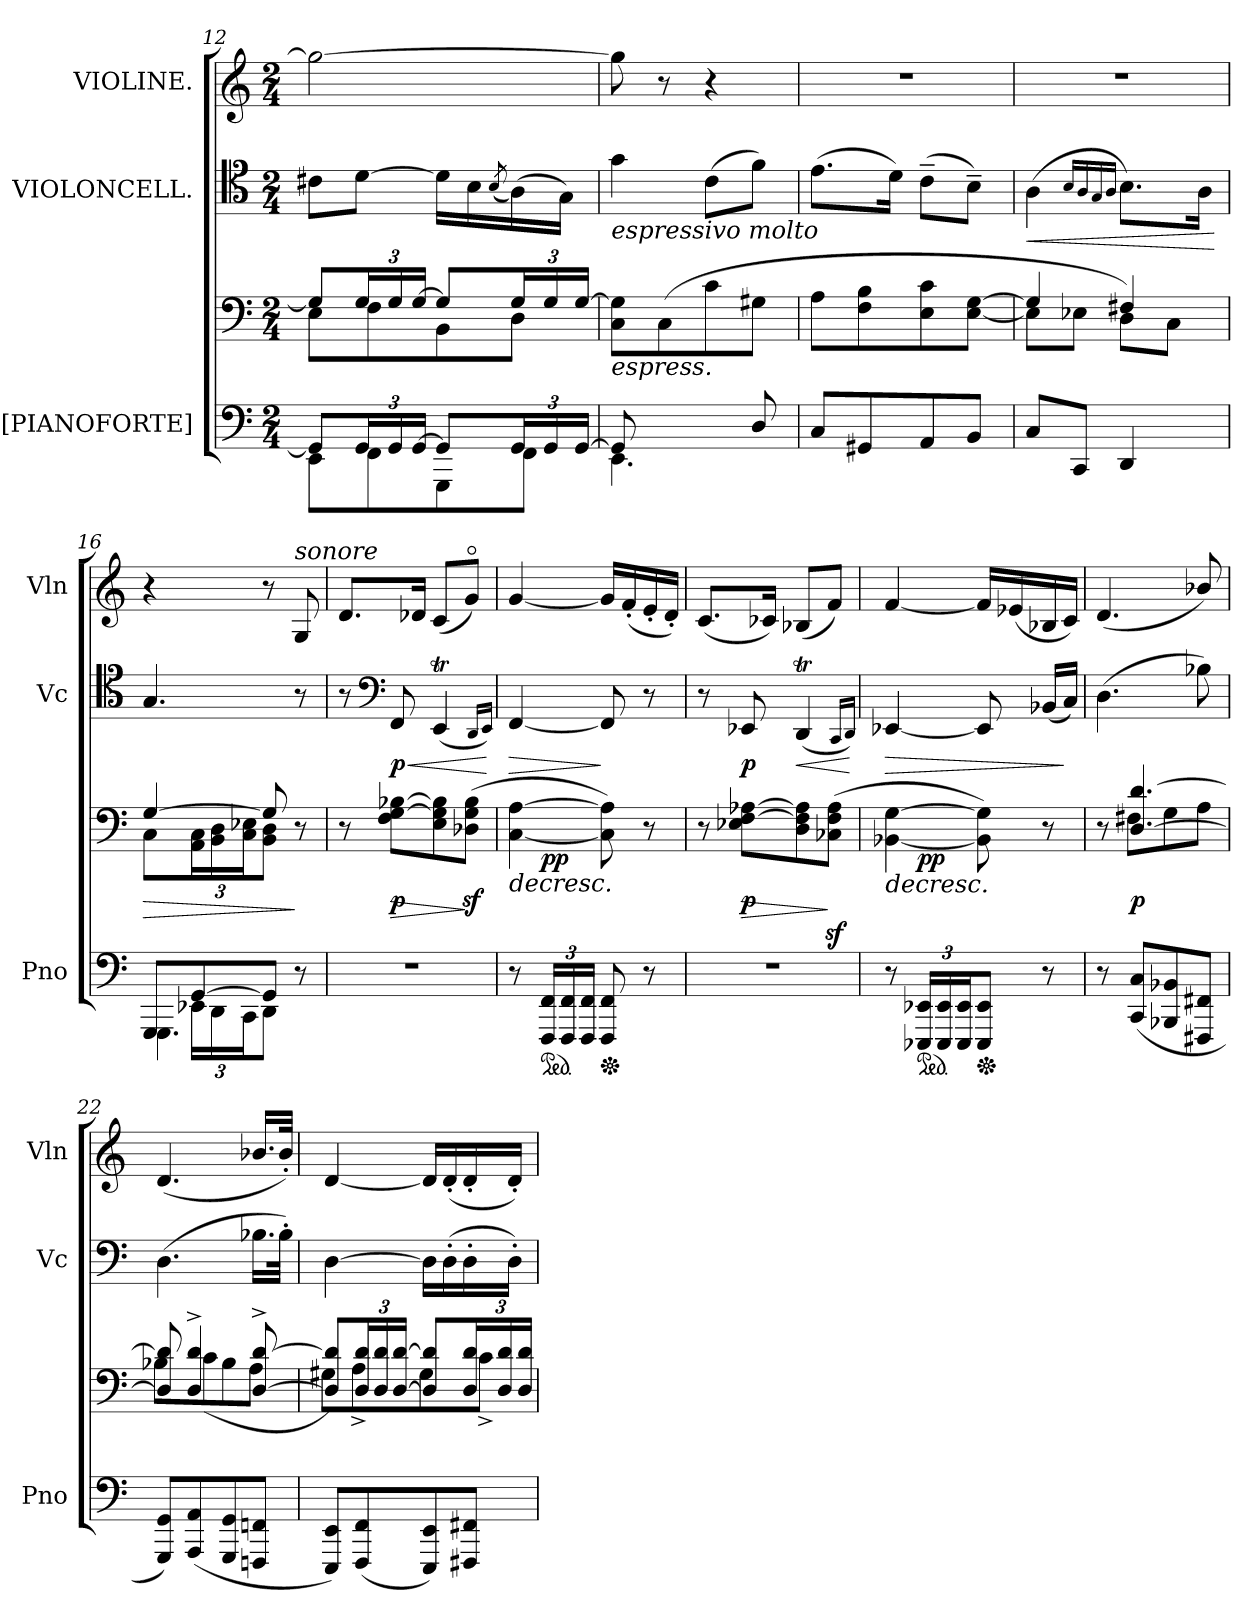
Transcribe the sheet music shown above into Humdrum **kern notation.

**kern	**kern	**dynam	**kern	**dynam	**kern
*part3	*part3	*part3	*part2	*part2	*part1
*staff4	*staff3	*staff3/4	*staff2	*staff2	*staff1
*I"[PIANOFORTE]	*	*	*I"VIOLONCELL.	*	*I"VIOLINE.
*I'Pno	*	*	*I'Vc	*	*I'Vln
*clefF4	*clefF4	*	*clefC4	*	*clefG2
*k[]	*k[]	*	*k[]	*	*k[]
*C:	*C:	*	*C:	*	*C:
*M2/4	*M2/4	*	*M2/4	*	*M2/4
=12	=12	=12	=12	=12	=12
*^	*^	*	*	*	*
8GG/L]	8EE\L	8G/L]	8E\L	.	8c#X\L	.	2gg\_
24GG/L	8FF\	24G/L	8F\	.	[8d\J	.	.
24GG/	.	24G/	.	.	.	.	.
[24GG/JJ	.	[24G/JJ	.	.	.	.	.
8GG/L]	8GGG\	8G/L]	8BB\	.	16d\LL]	.	.
.	.	.	.	.	16B\	.	.
.	.	.	.	.	(8qB/	.	.
24GG/L	8FF\J	24G/L	8D\J	.	(16A\)	.	.
24GG/	.	24G/	.	.	.	.	.
.	.	.	.	.	16G\JJ)	.	.
[24GG/JJ	.	[24G/JJ	.	.	.	.	.
*	*	*v	*v	*	*	*	*
=13	=13	=13	=13	=13	=13	=13
!	!	!	!	!LO:TX:b:i:t=espressivo molto	!	!
!	!	!LO:TX:b:i:t=espress.	!	!	!	!
8GG/]	4.EE\	8C\ 8G]\L	.	4g\	.	8gg\]
4ryy	.	(8C\	.	.	.	8r
.	.	8c\	.	(8c\L	.	4r
8D/	8ryy	8G#X\J	.	8f\J)	.	.
*v	*v	*	*	*	*	*
=14	=14	=14	=14	=14	=14
8C/L	8A\L	.	(8.e\L	.	2r
8GG#X/	8F\ 8B\	.	.	.	.
.	.	.	16d\Jk)	.	.
8AA/	8E\ 8c\	.	(8c~\L	.	.
8BB/J	[8E\ [8G\J	.	8B~\J)	.	.
=15	=15	=15	=15	=15	=15
*	*^	*	*	*	*
!	!	!	!	!	!LO:HP:b	!
8C/L	4G/]	8E\L]	.	(4A\	<	2r
8CC/J	.	8E-X\J	.	.	.	.
.	.	.	.	16qqB/LL	.	.
.	.	.	.	16qqA/	.	.
.	.	.	.	16qqG/	.	.
.	.	.	.	16qqA/JJ	.	.
4DD/	4F#X/)	8D\L	.	8.B\L)	.	.
.	.	8C\J	.	.	.	.
.	.	.	.	16A\Jk	.	.
*	*v	*v	*	*	*	*
.	.	.	.	[	.
=16	=16	=16	=16	=16	=16
*^	*^	*	*	*	*
*	*^	*	*	*	*	*	*
!	!	!	!	!	!LO:HP:b	!	!	!
8GGG/L	4.GGG\	8ryy	[4G/	8C\L	>	4.G/	.	4r
[8GG/	.	24EE-X\LL	.	24AA\ 24C\L	.	.	.	.
.	.	24DD\	.	24BB\ 24D\	.	.	.	.
.	.	24CC\J	.	24C\ 24E-X\J	.	.	.	.
8GG/J]	.	8DD\J	8G/]	8BB\ 8D\J	.	.	.	8r
!	!	!	!	!	!	!	!	!LO:TX:a:i:t=sonore
8r	8ryy	8ryy	8r	8ryy	]	8r	.	8G/
*v	*v	*v	*	*	*	*	*	*
*	*v	*v	*	*	*	*
=17	=17	=17	=17	=17	=17
2r	8r	.	8r	.	8.d/L
*	*	*	*clefF4	*	*
!	!	!LO:HP:b	!	!LO:HP:b	!
.	8F\ [8G\ [8B-X\L	> p	8FF/	< p	.
.	.	.	.	.	16d-X/Jk
.	8E\ 8G]\ 8B-]\	.	(4EEt/	.	(8c/L
.	(8D-Xz\ 8Gz\ 8B-z\J	]	.	.	8go/J)
.	.	.	16qqDD/LL	.	.
.	.	.	16qqEE/JJ)	.	.
.	.	.	.	[	.
=18	=18	=18	=18	=18	=18
!	!	!LO:HP:b	!	!LO:HP:b	!
*	*^	*	*	*	*
8r	[4C\ [4A\	8ryy	>	[4FF/	>	[4g/
!	!	!	!LO:DY:b	!	!	!
*ped	*	*	*	*	*	*
24FFF/ 24FF/LL	.	4.ryy	pp	.	.	.
24FFF/ 24FF/	.	.	.	.	.	.
24FFF/ 24FF/JJ	.	.	.	.	.	.
*Xped	*	*	*	*	*	*
8FFF/ 8FF/	8C]\ 8A]\)	.	]	8FF/]	]	16g/LL]
.	.	.	.	.	.	(16f'/
8r	8r	.	.	8r	.	16e'/
.	.	.	.	.	.	16d'/JJ)
*	*v	*v	*	*	*	*
=19	=19	=19	=19	=19	=19
2r	8r	.	8r	.	(8.c/L
!	!	!LO:HP:b	!	!	!
.	8E-X\ [8F\ [8A-X\L	> p	8EE-X/	p	.
.	.	.	.	.	16c-X/Jk)
!	!	!	!	!LO:HP:b	!
.	8D\ 8F]\ 8A-]\	.	(4DDt/	<	(8B-X/L
.	(8C-Xz\ 8Fz\ 8A-z\J	]	.	.	8f/J)
.	.	.	16qqCC/LL	.	.
.	.	.	16qqDD/JJ)	.	.
.	.	.	.	[	.
=20	=20	=20	=20	=20	=20
!	!	!LO:HP:b	!	!LO:HP:b	!
*	*^	*	*	*	*
8r	[4BB-X\ [4G\	8ryy	>	[4EE-X/	>	[4f/
!	!	!	!LO:DY:b	!	!	!
*ped	*	*	*	*	*	*
24EEE-X/ 24EE-X/LL	.	4.ryy	pp	.	.	.
24EEE-/ 24EE-/	.	.	.	.	.	.
24EEE-/ 24EE-/J	.	.	.	.	.	.
*Xped	*	*	*	*	*	*
8EEE-/ 8EE-/J	8BB-]\ 8G]\)	.	]	8EE-/]	.	16f/LL]
.	.	.	.	.	.	(16e-X/
8r	8r	.	.	(16BB-X/LL	.	16B-X/
.	.	.	.	16C/JJ)	]	16c/JJ)
=21	=21	=21	=21	=21	=21	=21
8r	8r	8ryy	.	(4.D\	.	(4.d/
(8CC/ 8C/L	[4.D/ [4.d/	8F#X\L	p	.	.	.
8BBB-X/ 8BB-X/	.	8G\	.	.	.	.
8FFF#X/ 8FF#X/J	.	8A\J	.	8B-X\)	.	8b-X/)
=22	=22	=22	=22	=22	=22	=22
8GGG/ 8GG/L)	8D]/ 8d]/	8B-X\L	.	(4.D\	.	(4.d/
(8AAA/ 8AA/	4D^/ 4d^/	(8c\	.	.	.	.
8GGG/ 8GG/	.	8B-\	.	.	.	.
8FFFn/ 8FFn/J	[8D^/ [8d^/	8A\J	.	16.B-X\LL	.	16.b-X/LL
.	.	.	.	32B-'\JJk)	.	32b-'/JJk)
=23	=23	=23	=23	=23	=23	=23
8EEE/ 8EE/L)	8D]/ 8d]/L)	8G#X\L	.	[4D\	.	[4d/
(8FFF/ 8FF/	24D/ 24d/L	8A^\	.	.	.	.
.	24D/ 24d/	.	.	.	.	.
.	[24D/ [24d/JJ	.	.	.	.	.
8EEE/ 8EE/)	8D]/ 8d]/L	8G#\	.	16D\LL]	.	16d/LL]
.	.	.	.	(16D'\	.	(16d'/
8FFF#X/ 8FF#X/J	24D/ 24d/L	8c^\J	.	16D'\	.	16d'/
.	24D/ 24d/	.	.	.	.	.
.	.	.	.	16D'\JJ)	.	16d'/JJ)
.	24D/ 24d/JJ	.	.	.	.	.
*	*v	*v	*	*	*	*
=	=	=	=	=	=
*-	*-	*-	*-	*-	*-
